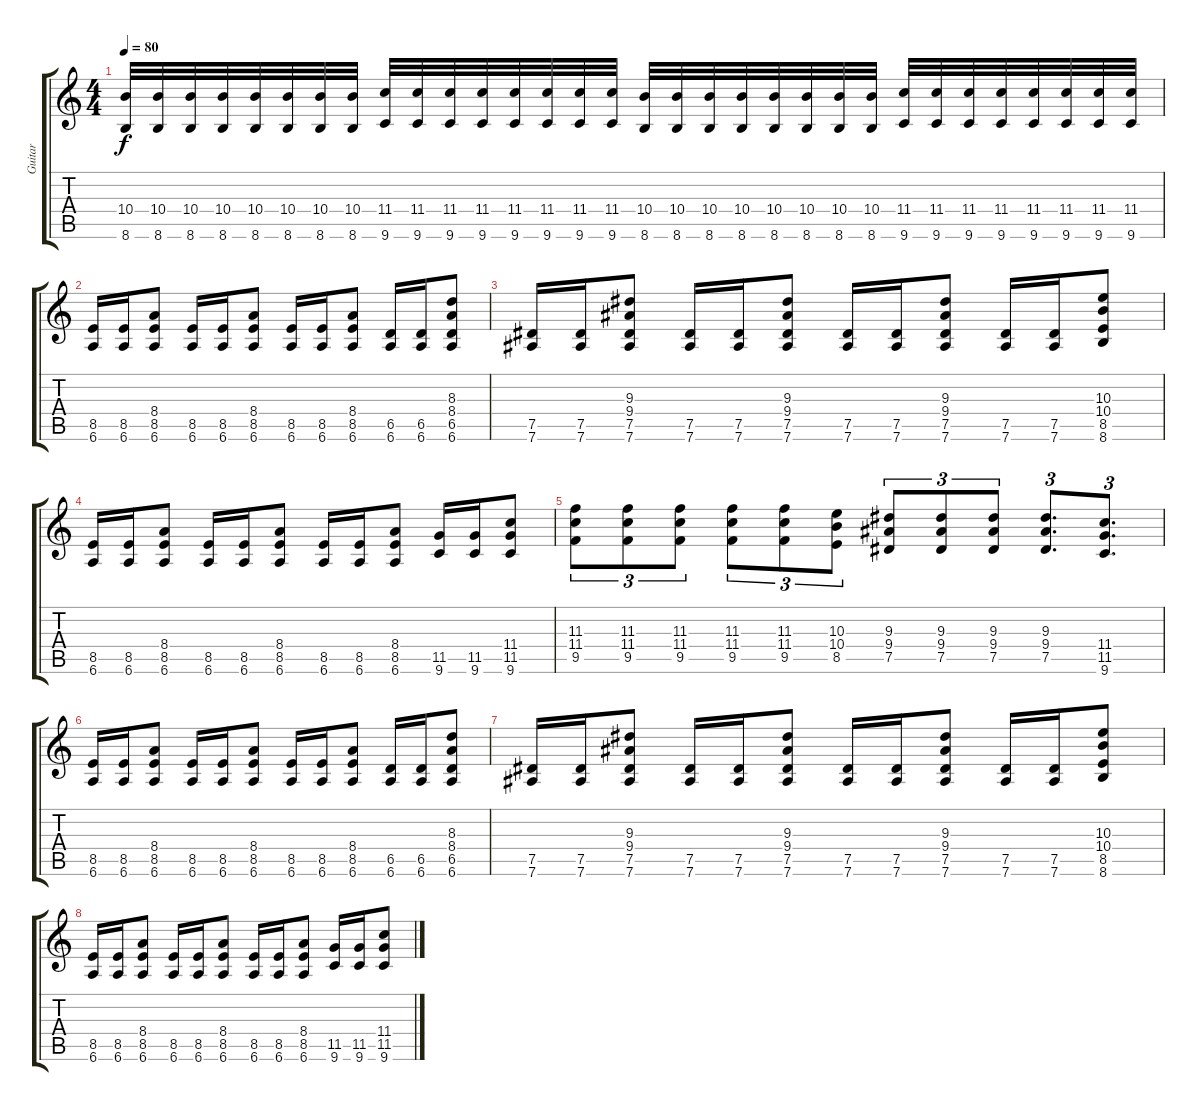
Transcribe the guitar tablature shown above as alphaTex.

\track ("Guitar" "Guitar") {instrument distortionguitar}
\staff {score tabs}
\tuning (Eb4 Bb3 Gb3 Db3 Ab2 Eb2) {hide}
\ts (4 4)
\tempo 80
\clef g2
\ks c
(10.4 8.6).32{dy f} (10.4 8.6).32 (10.4 8.6).32 (10.4 8.6).32 (10.4 8.6).32 (10.4 8.6).32 (10.4 8.6).32 (10.4 8.6).32 (11.4 9.6).32 (11.4 9.6).32 (11.4 9.6).32 (11.4 9.6).32 (11.4 9.6).32 (11.4 9.6).32 (11.4 9.6).32 (11.4 9.6).32 (10.4 8.6).32 (10.4 8.6).32 (10.4 8.6).32 (10.4 8.6).32 (10.4 8.6).32 (10.4 8.6).32 (10.4 8.6).32 (10.4 8.6).32 (11.4 9.6).32 (11.4 9.6).32 (11.4 9.6).32 (11.4 9.6).32 (11.4 9.6).32 (11.4 9.6).32 (11.4 9.6).32 (11.4 9.6).32 |
(8.5 6.6).16 (8.5 6.6).16 (8.4 8.5 6.6).8 (8.5 6.6).16 (8.5 6.6).16 (8.4 8.5 6.6).8 (8.5 6.6).16 (8.5 6.6).16 (8.4 8.5 6.6).8 (6.5 6.6).16 (6.5 6.6).16 (8.3 8.4 6.5 6.6).8 |
(7.5 7.6).16 (7.5 7.6).16 (9.3 9.4 7.5 7.6).8 (7.5 7.6).16 (7.5 7.6).16 (9.3 9.4 7.5 7.6).8 (7.5 7.6).16 (7.5 7.6).16 (9.3 9.4 7.5 7.6).8 (7.5 7.6).16 (7.5 7.6).16 (10.3 10.4 8.5 8.6).8 |
(8.5 6.6).16 (8.5 6.6).16 (8.4 8.5 6.6).8 (8.5 6.6).16 (8.5 6.6).16 (8.4 8.5 6.6).8 (8.5 6.6).16 (8.5 6.6).16 (8.4 8.5 6.6).8 (11.5 9.6).16 (11.5 9.6).16 (11.4 11.5 9.6).8 |
(11.3 11.4 9.5).8{tu (3 2)} (11.3 11.4 9.5).8{tu (3 2)} (11.3 11.4 9.5).8{tu (3 2)} (11.3 11.4 9.5).8{tu (3 2)} (11.3 11.4 9.5).8{tu (3 2)} (10.3 10.4 8.5).8{tu (3 2)} (9.3 9.4 7.5).8{tu (3 2)} (9.3 9.4 7.5).8{tu (3 2)} (9.3 9.4 7.5).8{tu (3 2)} (9.3 9.4 7.5).8{d tu (3 2)} (11.4 11.5 9.6).8{d tu (3 2)} |
(8.5 6.6).16 (8.5 6.6).16 (8.4 8.5 6.6).8 (8.5 6.6).16 (8.5 6.6).16 (8.4 8.5 6.6).8 (8.5 6.6).16 (8.5 6.6).16 (8.4 8.5 6.6).8 (6.5 6.6).16 (6.5 6.6).16 (8.3 8.4 6.5 6.6).8 |
(7.5 7.6).16 (7.5 7.6).16 (9.3 9.4 7.5 7.6).8 (7.5 7.6).16 (7.5 7.6).16 (9.3 9.4 7.5 7.6).8 (7.5 7.6).16 (7.5 7.6).16 (9.3 9.4 7.5 7.6).8 (7.5 7.6).16 (7.5 7.6).16 (10.3 10.4 8.5 8.6).8 |
(8.5 6.6).16 (8.5 6.6).16 (8.4 8.5 6.6).8 (8.5 6.6).16 (8.5 6.6).16 (8.4 8.5 6.6).8 (8.5 6.6).16 (8.5 6.6).16 (8.4 8.5 6.6).8 (11.5 9.6).16 (11.5 9.6).16 (11.4 11.5 9.6).8
